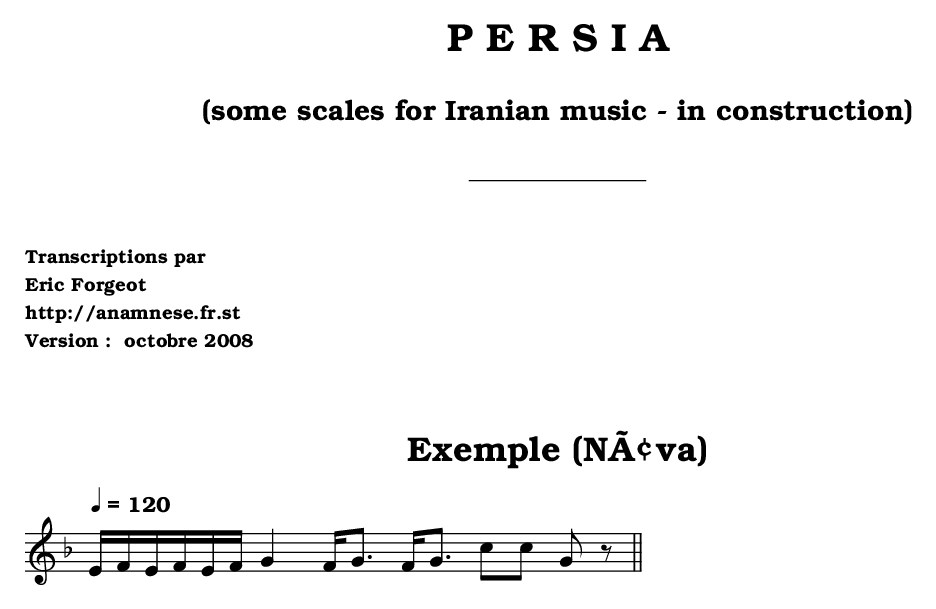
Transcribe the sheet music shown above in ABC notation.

X:1
T:Exemple (Nâva)
M:none
L:1/8
Q:1/4=120
K:F
!koron!E/F/!koron!E/F/!koron!E/F/ G2 F<G F<G cc G z ||
